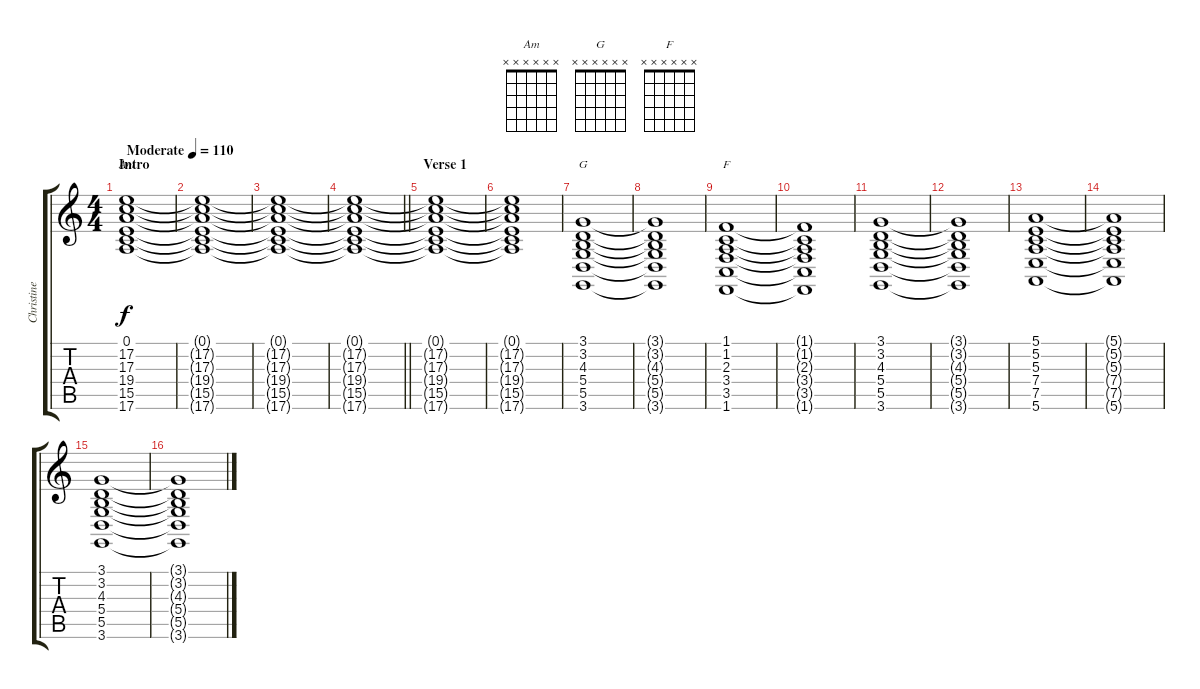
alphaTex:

\track ("Christine McVie (Keys)" "Christine ") {instrument synthstrings1}
\staff {score tabs}
\tuning (E4 B3 G3 D3 A2 E2) {hide}
\chord ("Am" x x x x x x)
\chord ("G" x x x x x x)
\chord ("F" x x x x x x)
\ts (4 4)
\section ("" "Intro")
\tempo (110 "Moderate")
\clef g2
\ks aminor
(0.1 17.2 17.3 19.4 15.5 17.6).1{ch "Am" dy f instrument synthstrings1} |
(0.1{t} 17.2{t} 17.3{t} 19.4{t} 15.5{t} 17.6{t}).1 |
(0.1{t} 17.2{t} 17.3{t} 19.4{t} 15.5{t} 17.6{t}).1 |
\barLineRight lightlight
(0.1{t} 17.2{t} 17.3{t} 19.4{t} 15.5{t} 17.6{t}).1 |
\section ("" "Verse 1")
(0.1{t} 17.2{t} 17.3{t} 19.4{t} 15.5{t} 17.6{t}).1 |
(0.1{t} 17.2{t} 17.3{t} 19.4{t} 15.5{t} 17.6{t}).1 |
(3.1 3.2 4.3 5.4 5.5 3.6).1{ch "G"} |
(3.1{t} 3.2{t} 4.3{t} 5.4{t} 5.5{t} 3.6{t}).1 |
(1.1 1.2 2.3 3.4 3.5 1.6).1{ch "F"} |
(1.1{t} 1.2{t} 2.3{t} 3.4{t} 3.5{t} 1.6{t}).1 |
(3.1 3.2 4.3 5.4 5.5 3.6).1 |
(3.1{t} 3.2{t} 4.3{t} 5.4{t} 5.5{t} 3.6{t}).1 |
(5.1 5.2 5.3 7.4 7.5 5.6).1 |
(5.1{t} 5.2{t} 5.3{t} 7.4{t} 7.5{t} 5.6{t}).1 |
(3.1 3.2 4.3 5.4 5.5 3.6).1 |
(3.1{t} 3.2{t} 4.3{t} 5.4{t} 5.5{t} 3.6{t}).1
